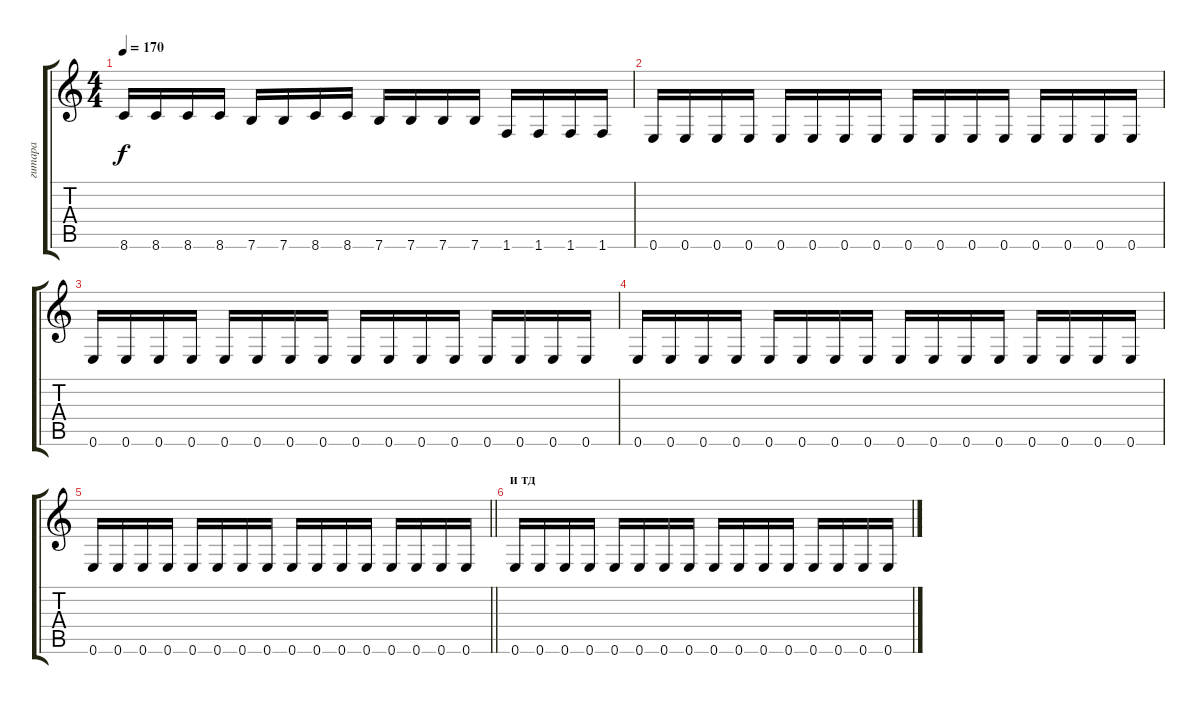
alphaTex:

\track ("гитара" "гитара") {instrument acousticguitarsteel}
\staff {score tabs}
\tuning (E4 B3 G3 D3 A2 E2) {hide}
\ts (4 4)
\tempo 170
\clef g2
\ks c
8.6.16{dy f} 8.6.16 8.6.16 8.6.16 7.6.16 7.6.16 8.6.16 8.6.16 7.6.16 7.6.16 7.6.16 7.6.16 1.6.16 1.6.16 1.6.16 1.6.16 |
0.6.16 0.6.16 0.6.16 0.6.16 0.6.16 0.6.16 0.6.16 0.6.16 0.6.16 0.6.16 0.6.16 0.6.16 0.6.16 0.6.16 0.6.16 0.6.16 |
0.6.16 0.6.16 0.6.16 0.6.16 0.6.16 0.6.16 0.6.16 0.6.16 0.6.16 0.6.16 0.6.16 0.6.16 0.6.16 0.6.16 0.6.16 0.6.16 |
0.6.16 0.6.16 0.6.16 0.6.16 0.6.16 0.6.16 0.6.16 0.6.16 0.6.16 0.6.16 0.6.16 0.6.16 0.6.16 0.6.16 0.6.16 0.6.16 |
\barLineRight lightlight
0.6.16 0.6.16 0.6.16 0.6.16 0.6.16 0.6.16 0.6.16 0.6.16 0.6.16 0.6.16 0.6.16 0.6.16 0.6.16 0.6.16 0.6.16 0.6.16 |
\section ("" "и тд")
0.6.16 0.6.16 0.6.16 0.6.16 0.6.16 0.6.16 0.6.16 0.6.16 0.6.16 0.6.16 0.6.16 0.6.16 0.6.16 0.6.16 0.6.16 0.6.16
